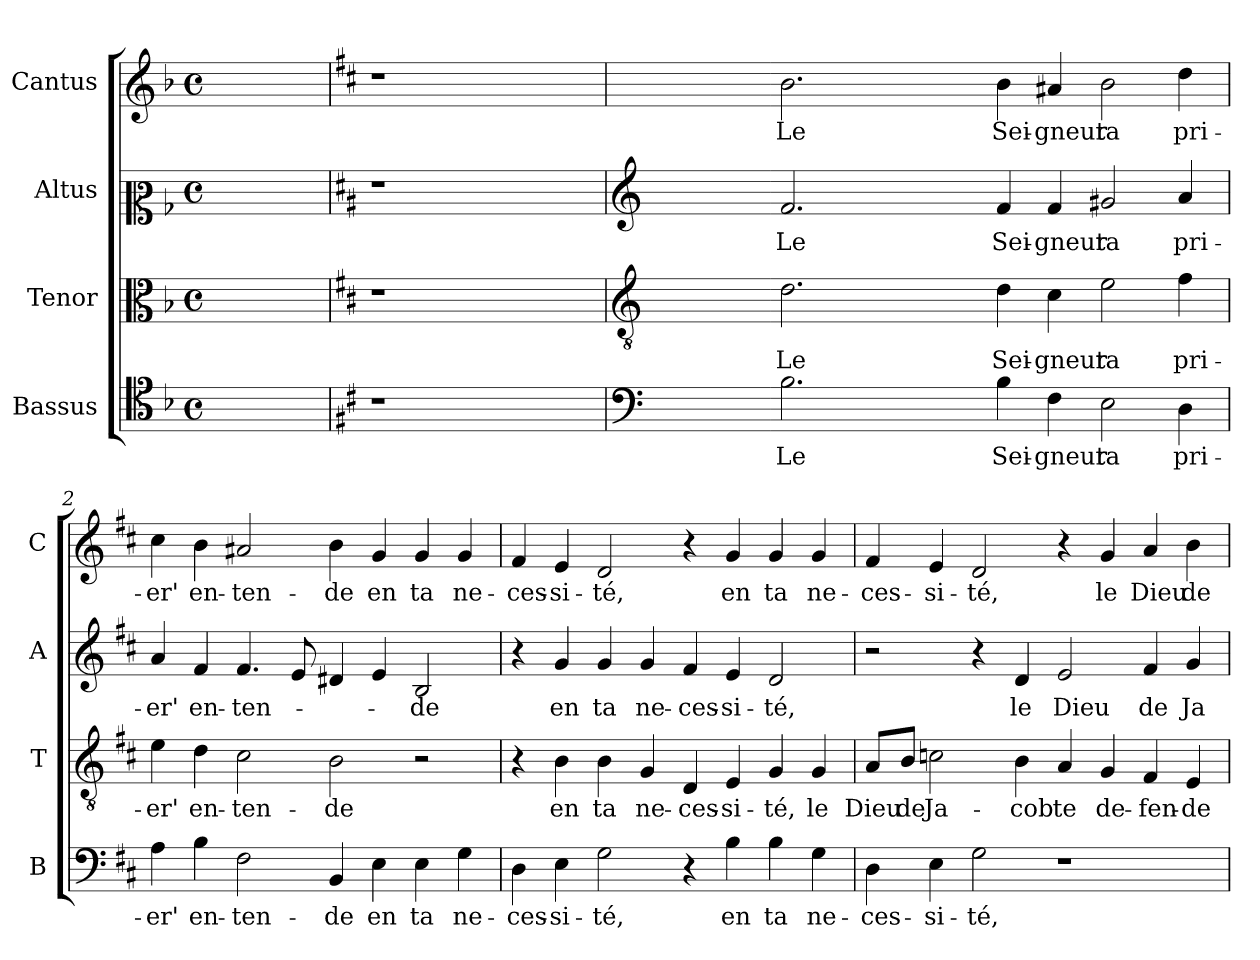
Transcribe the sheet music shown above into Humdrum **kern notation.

**kern	**text	**kern	**text	**kern	**text	**kern	**text
*part4	*part4	*part3	*part3	*part2	*part2	*part1	*part1
*staff4	*staff4	*staff3	*staff3	*staff2	*staff2	*staff1	*staff1
*I"Bassus	*	*I"Tenor	*	*I"Altus	*	*I"Cantus	*
*I'B	*	*I'T	*	*I'A	*	*I'C	*
*clefC4	*	*clefC3	*	*clefC2	*	*clefG2	*
*k[b-]	*	*k[b-]	*	*k[b-]	*	*k[b-]	*
*F:	*	*F:	*	*F:	*	*F:	*
*M4/4	*	*M4/4	*	*M4/4	*	*M4/4	*
*met(c)	*	*met(c)	*	*met(c)	*	*met(c)	*
=	=	=	=	=	=	=	=
1ryy	.	1ryy	.	1ryy	.	1ryy	.
=1X	=1X	=1X	=1X	=1X	=1X	=1X	=1X
*k[f#c#]	*	*k[f#c#]	*	*k[f#c#]	*	*k[f#c#]	*
*D:	*	*D:	*	*D:	*	*D:	*
1r	.	1r	.	1r	.	1r	.
1ryy	.	1ryy	.	1ryy	.	1ryy	.
=2X	=2X	=2X	=2X	=2X	=2X	=2X	=2X
*clefF4	*	*clefGv2	*	*clefG2	*	*	*
1ryy	.	1ryy	.	1ryy	.	1ryy	.
=1-	=1-	=1-	=1-	=1-	=1-	=1-	=1-
!	!LO:LY:b	!	!LO:LY:b	!	!LO:LY:b	!	!LO:LY:b
2.B\	Le	2.d\	Le	2.f#/	Le	2.b\	Le
1ryy	.	1ryy	.	1ryy	.	1ryy	.
!	!LO:LY:b	!	!LO:LY:b	!	!LO:LY:b	!	!LO:LY:b
4B\	Sei-	4d\	Sei-	4f#/	Sei-	4b\	Sei-
!	!LO:LY:b	!	!LO:LY:b	!	!LO:LY:b	!	!LO:LY:b
4F#\	-gneur	4c#\	-gneur	4f#/	-gneur	4a#X/	-gneur
!	!LO:LY:b	!	!LO:LY:b	!	!LO:LY:b	!	!LO:LY:b
2E\	ta	2e\	ta	2g#X/	ta	2b\	ta
!	!LO:LY:b	!	!LO:LY:b	!	!LO:LY:b	!	!LO:LY:b
4D\	pri-	4f#\	pri-	4a/	pri-	4dd\	pri-
=2	=2	=2	=2	=2	=2	=2	=2
!	!LO:LY:b	!	!LO:LY:b	!	!LO:LY:b	!	!LO:LY:b
4A\	-er'	4e\	-er'	4a/	-er'	4cc#\	-er'
!	!LO:LY:b	!	!LO:LY:b	!	!LO:LY:b	!	!LO:LY:b
4B\	en-	4d\	en-	4f#/	en-	4b\	en-
!	!LO:LY:b	!	!LO:LY:b	!	!LO:LY:b	!	!LO:LY:b
2F#\	-ten-	2c#\	-ten-	4.f#/	-ten-	2a#X/	-ten-
.	.	.	.	8e/	.	.	.
!	!LO:LY:b	!	!LO:LY:b	!	!	!	!LO:LY:b
4BB/	-de	2B\	-de	4d#X/	.	4b\	-de
!	!LO:LY:b	!	!	!	!	!	!LO:LY:b
4E\	en	.	.	4e/	.	4g/	en
!	!LO:LY:b	!	!	!	!LO:LY:b	!	!LO:LY:b
4E\	ta	2r	.	2B/	-de	4g/	ta
!	!LO:LY:b	!	!	!	!	!	!LO:LY:b
4G\	ne-	.	.	.	.	4g/	ne-
=3	=3	=3	=3	=3	=3	=3	=3
!	!LO:LY:b	!	!	!	!	!	!LO:LY:b
4D\	-ces-	4r	.	4r	.	4f#/	-ces-
!	!LO:LY:b	!	!LO:LY:b	!	!LO:LY:b	!	!LO:LY:b
4E\	-si-	4B\	en	4g/	en	4e/	-si-
!	!LO:LY:b	!	!LO:LY:b	!	!LO:LY:b	!	!LO:LY:b
2G\	-té,	4B\	ta	4g/	ta	2d/	-té,
!	!	!	!LO:LY:b	!	!LO:LY:b	!	!
.	.	4G/	ne-	4g/	ne-	.	.
!	!	!	!LO:LY:b	!	!LO:LY:b	!	!
4r	.	4D/	-ces-	4f#/	-ces-	4r	.
!	!LO:LY:b	!	!LO:LY:b	!	!LO:LY:b	!	!LO:LY:b
4B\	en	4E/	-si-	4e/	-si-	4g/	en
!	!LO:LY:b	!	!LO:LY:b	!	!LO:LY:b	!	!LO:LY:b
4B\	ta	4G/	-té,	2d/	-té,	4g/	ta
!	!LO:LY:b	!	!LO:LY:b	!	!	!	!LO:LY:b
4G\	ne-	4G/	le	.	.	4g/	ne-
!!LO:LB:g=z
=4	=4	=4	=4	=4	=4	=4	=4
!	!LO:LY:b	!	!LO:LY:b	!	!	!	!LO:LY:b
4D\	-ces-	8A/L	Dieu	2r	.	4f#/	-ces-
!	!	!	!LO:LY:b	!	!	!	!
.	.	8B/J	de	.	.	.	.
!	!LO:LY:b	!	!LO:LY:b	!	!	!	!LO:LY:b
4E\	-si-	2cn\	Ja-	.	.	4e/	-si-
!	!LO:LY:b	!	!	!	!	!	!LO:LY:b
2G\	-té,	.	.	4r	.	2d/	-té,
!	!	!	!LO:LY:b	!	!LO:LY:b	!	!
.	.	4B\	-cob	4d/	le	.	.
!	!	!	!LO:LY:b	!	!LO:LY:b	!	!
1r	.	4A/	te	2e/	Dieu	4r	.
!	!	!	!LO:LY:b	!	!	!	!LO:LY:b
.	.	4G/	de-	.	.	4g/	le
!	!	!	!LO:LY:b	!	!LO:LY:b	!	!LO:LY:b
.	.	4F#/	-fen-	4f#/	de	4a/	Dieu
!	!	!	!LO:LY:b	!	!LO:LY:b	!	!LO:LY:b
.	.	4E/	-de	4g/	Ja-	4b\	de
=	=	=	=	=	=	=	=
*-	*-	*-	*-	*-	*-	*-	*-
